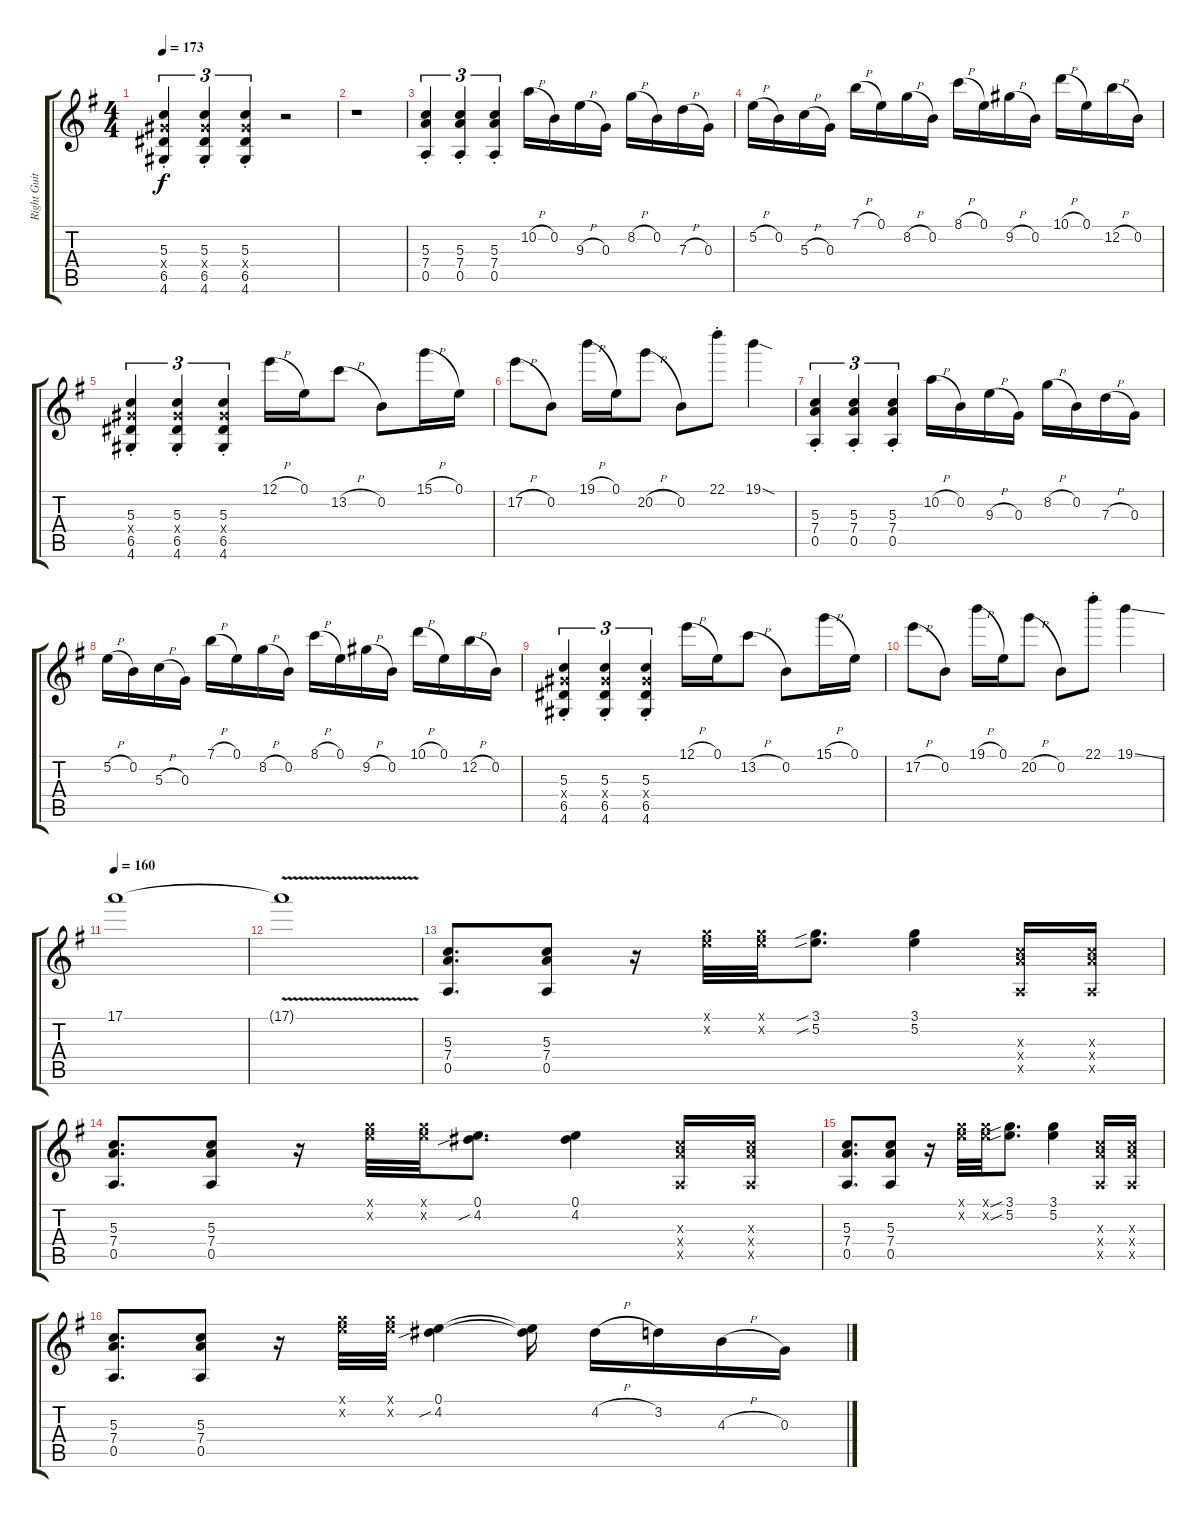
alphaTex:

\track ("Right Guitar" "Right Guit") {instrument distortionguitar}
\staff {score tabs}
\tuning (E4 B3 G3 D3 A2 E2) {hide}
\ts (4 4)
\tempo 173
\clef g2
\ks g
(5.3{st} 6.4{x} 6.5{st} 4.6{st}).4{tu (3 2) dy f} (5.3{st} 6.4{x} 6.5{st} 4.6{st}).4{tu (3 2)} (5.3{st} 6.4{x} 6.5{st} 4.6{st}).4{tu (3 2)} r.2 |
r.1 |
(5.3{st} 7.4{st} 0.5{st}).4{tu (3 2)} (5.3{st} 7.4{st} 0.5{st}).4{tu (3 2)} (5.3{st} 7.4{st} 0.5{st}).4{tu (3 2)} 10.2{h}.16 0.2.16 9.3{h}.16 0.3.16 8.2{h}.16 0.2.16 7.3{h}.16 0.3.16 |
5.2{h}.16 0.2.16 5.3{h}.16 0.3.16 7.1{h}.16 0.1.16 8.2{h}.16 0.2.16 8.1{h}.16 0.1.16 9.2{h}.16 0.2.16 10.1{h}.16 0.1.16 12.2{h}.16 0.2.16 |
(5.3{st} 6.4{x} 6.5{st} 4.6{st}).4{tu (3 2)} (5.3{st} 6.4{x} 6.5{st} 4.6{st}).4{tu (3 2)} (5.3{st} 6.4{x} 6.5{st} 4.6{st}).4{tu (3 2)} 12.1{h}.16 0.1.16 13.2{h}.8 0.2.8 15.1{h}.16 0.1.16 |
17.2{h}.8 0.2.8 19.1{h}.16 0.1.16 20.2{h}.8 0.2.8 22.1{st}.8 19.1{sod}.4 |
(5.3{st} 7.4{st} 0.5{st}).4{tu (3 2)} (5.3{st} 7.4{st} 0.5{st}).4{tu (3 2)} (5.3{st} 7.4{st} 0.5{st}).4{tu (3 2)} 10.2{h}.16 0.2.16 9.3{h}.16 0.3.16 8.2{h}.16 0.2.16 7.3{h}.16 0.3.16 |
5.2{h}.16 0.2.16 5.3{h}.16 0.3.16 7.1{h}.16 0.1.16 8.2{h}.16 0.2.16 8.1{h}.16 0.1.16 9.2{h}.16 0.2.16 10.1{h}.16 0.1.16 12.2{h}.16 0.2.16 |
(5.3{st} 6.4{x} 6.5{st} 4.6{st}).4{tu (3 2)} (5.3{st} 6.4{x} 6.5{st} 4.6{st}).4{tu (3 2)} (5.3{st} 6.4{x} 6.5{st} 4.6{st}).4{tu (3 2)} 12.1{h}.16 0.1.16 13.2{h}.8 0.2.8 15.1{h}.16 0.1.16 |
17.2{h}.8 0.2.8 19.1{h}.16 0.1.16 20.2{h}.8 0.2.8 22.1{st}.8 19.1{ss}.4 |
\tempo 160
17.1.1 |
17.1{v t}.1 |
(5.3 7.4 0.5).8{d} (5.3 7.4 0.5).8 r.16 (3.1{x} 5.2{x}).32 (3.1{x} 5.2{x}).32 (3.1{sib} 5.2{sib}).8{d} (3.1 5.2).4 (5.3{x} 7.4{x} 0.5{x}).16 (5.3{x} 7.4{x} 0.5{x}).16 |
(5.3 7.4 0.5).8{d} (5.3 7.4 0.5).8 r.16 (3.1{x} 5.2{x}).32 (3.1{x} 5.2{x}).32 (0.1 4.2{sib}).8{d} (0.1 4.2).4 (5.3{x} 7.4{x} 0.5{x}).16 (5.3{x} 7.4{x} 0.5{x}).16 |
(5.3 7.4 0.5).8{d} (5.3 7.4 0.5).8 r.16 (3.1{x} 5.2{x}).32 (3.1{x} 5.2{x}).32 (3.1{sib} 5.2{sib}).8{d} (3.1 5.2).4 (5.3{x} 7.4{x} 0.5{x}).16 (5.3{x} 7.4{x} 0.5{x}).16 |
(5.3 7.4 0.5).8{d} (5.3 7.4 0.5).8 r.16 (3.1{x} 5.2{x}).32 (3.1{x} 5.2{x}).32 (0.1 4.2{sib}).4 (0.1{t} 4.2{t}).16 4.2{h}.16 3.2.16 4.3{h}.16 0.3.16
